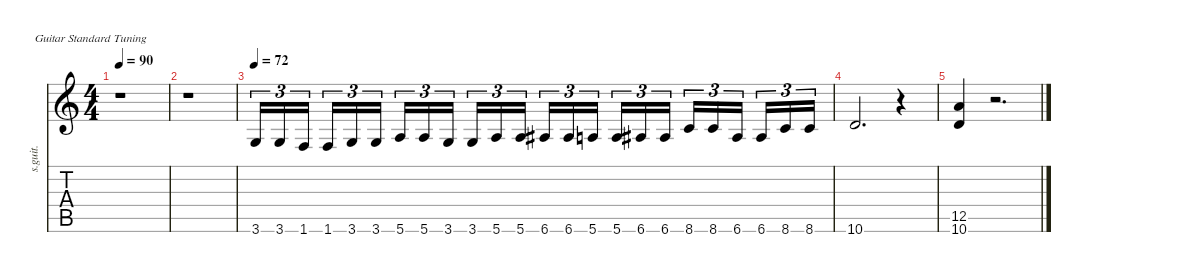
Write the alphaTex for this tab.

\defaultSystemsLayout 4
\hideDynamics
\bracketExtendMode nobrackets
\otherSystemsTrackNameOrientation horizontal
\track ("Gtr. II" "s.guit.") {defaultSystemsLayout 8 instrument overdrivenguitar}
\staff {score tabs}
\tuning (E4 B3 G3 D3 A2 E2)
\ts (4 4)
\beaming (8 2 2 2 2)
\tempo 90
\clef g2
\ks c
r.1{dy p beam Down} |
r.1{beam Down} |
\tempo 72
3.6.16{tu (3 2) dy f beam Up} 3.6.16{tu (3 2) dy ff beam Up} 1.6.16{tu (3 2) beam Up} 1.6.16{tu (3 2) beam Up} 3.6.16{tu (3 2) beam Up} 3.6.16{tu (3 2) beam Up} 5.6.16{tu (3 2) beam Up} 5.6.16{tu (3 2) beam Up} 3.6.16{tu (3 2) beam Up} 3.6.16{tu (3 2) beam Up} 5.6.16{tu (3 2) beam Up} 5.6.16{tu (3 2) beam Up} 6.6{acc #}.16{tu (3 2) beam Up} 6.6{acc #}.16{tu (3 2) beam Up} 5.6.16{tu (3 2) beam Up} 5.6.16{tu (3 2) beam Up} 6.6{acc #}.16{tu (3 2) beam Up} 6.6{acc #}.16{tu (3 2) beam Up} 8.6.16{tu (3 2) beam Up} 8.6.16{tu (3 2) beam Up} 6.6{acc #}.16{tu (3 2) beam Up} 6.6{acc #}.16{tu (3 2) beam Up} 8.6.16{tu (3 2) beam Up} 8.6.16{tu (3 2) beam Up} |
10.6.2{d beam Up} r.4{beam Up} |
(12.5 10.6).4{beam Up} r.2{d beam Up}
